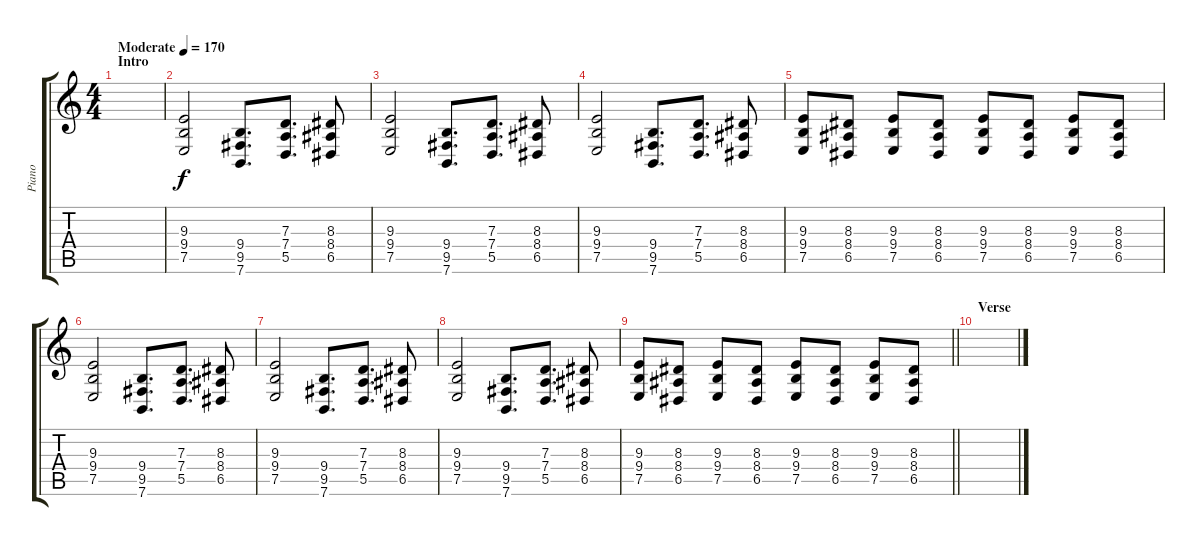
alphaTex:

\track ("Piano" "Piano") {instrument brightacousticpiano}
\staff {score tabs}
\tuning (E4 B3 G3 D3 A2 E2) {hide}
\ts (4 4)
\section ("" "Intro")
\tempo (170 "Moderate")
\clef g2
\ks c
|
(9.3 9.4 7.5).2 (9.4 9.5 7.6).8{d} (7.3 7.4 5.5).8{d} (8.3 8.4 6.5).8 |
(9.3 9.4 7.5).2 (9.4 9.5 7.6).8{d} (7.3 7.4 5.5).8{d} (8.3 8.4 6.5).8 |
(9.3 9.4 7.5).2 (9.4 9.5 7.6).8{d} (7.3 7.4 5.5).8{d} (8.3 8.4 6.5).8 |
(9.3 9.4 7.5).8 (8.3 8.4 6.5).8 (9.3 9.4 7.5).8 (8.3 8.4 6.5).8 (9.3 9.4 7.5).8 (8.3 8.4 6.5).8 (9.3 9.4 7.5).8 (8.3 8.4 6.5).8 |
(9.3 9.4 7.5).2 (9.4 9.5 7.6).8{d} (7.3 7.4 5.5).8{d} (8.3 8.4 6.5).8 |
(9.3 9.4 7.5).2 (9.4 9.5 7.6).8{d} (7.3 7.4 5.5).8{d} (8.3 8.4 6.5).8 |
(9.3 9.4 7.5).2 (9.4 9.5 7.6).8{d} (7.3 7.4 5.5).8{d} (8.3 8.4 6.5).8 |
\barLineRight lightlight
(9.3 9.4 7.5).8 (8.3 8.4 6.5).8 (9.3 9.4 7.5).8 (8.3 8.4 6.5).8 (9.3 9.4 7.5).8 (8.3 8.4 6.5).8 (9.3 9.4 7.5).8 (8.3 8.4 6.5).8 |
\section ("" "Verse")
